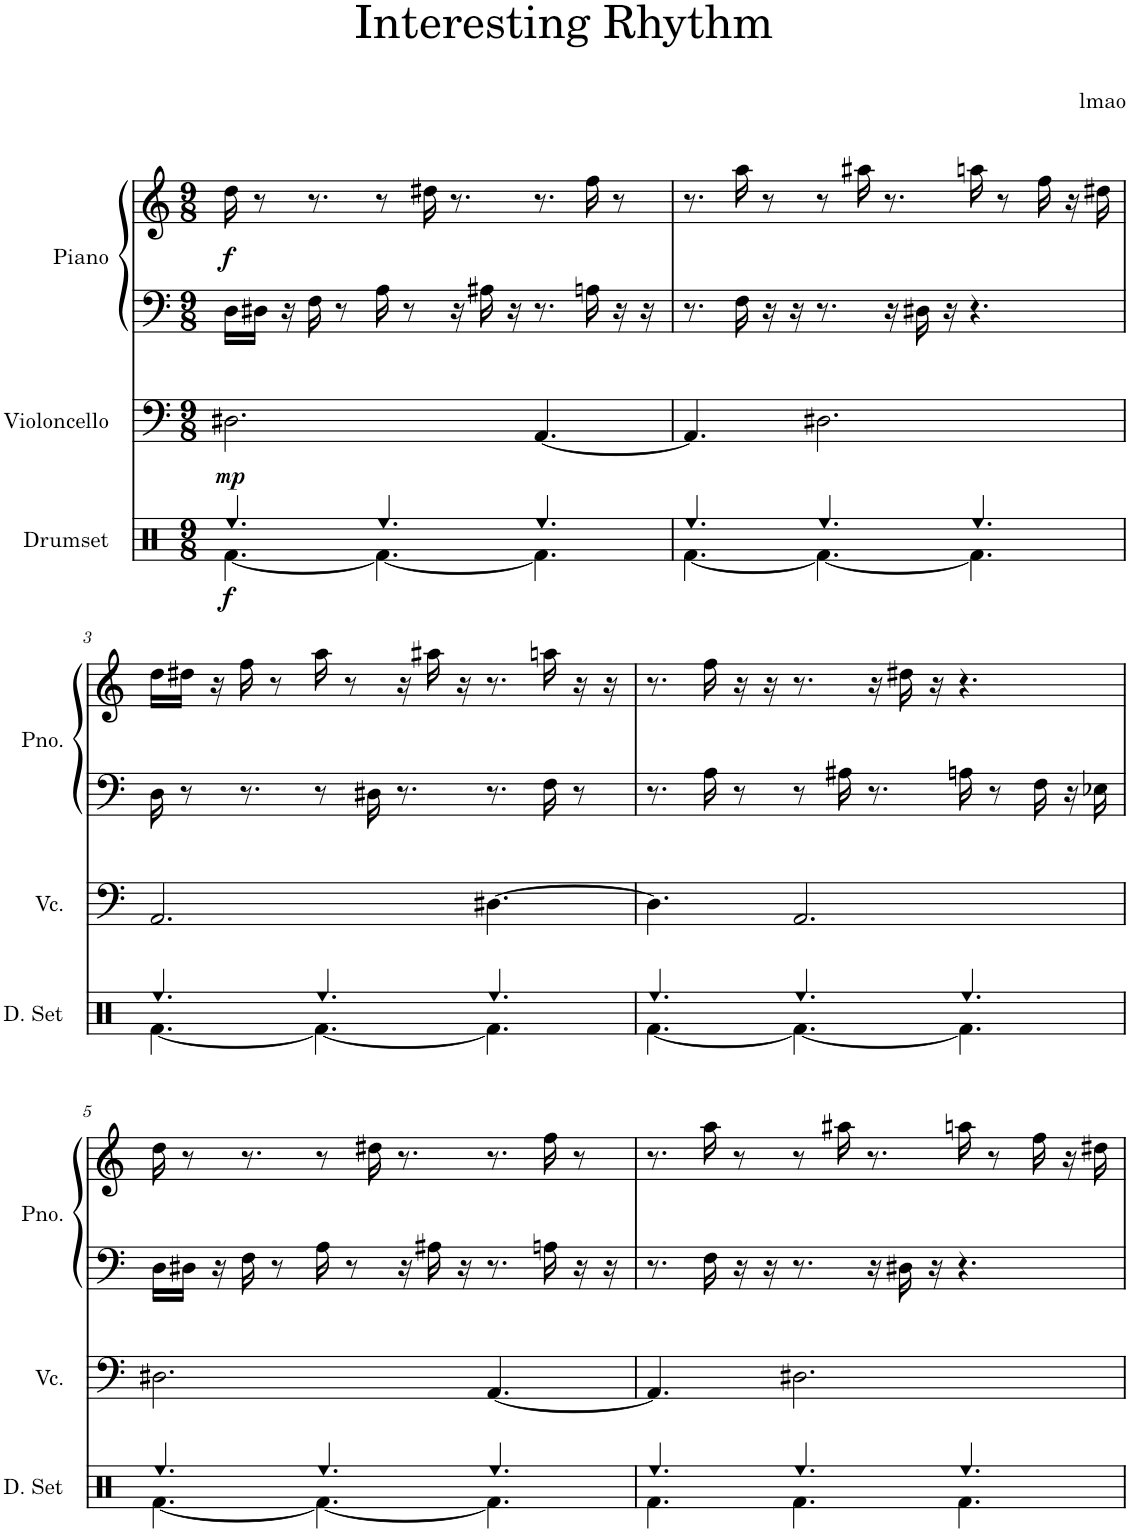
**kern	**dynam	**kern	**dynam	**kern	**kern	**dynam
*part3	*part3	*part2	*part2	*part1	*part1	*part1
*staff4	*staff4	*staff3	*staff3	*staff2	*staff1	*staff1/2
*I"Drumset	*	*I"Violoncello	*	*I"Piano	*	*
*I'D. Set	*	*I'Vc.	*	*I'Pno.	*	*
*clefX	*	*clefF4	*	*clefF4	*clefG2	*
*k[]	*	*k[]	*	*k[]	*k[]	*
*M9/8	*	*M9/8	*	*M9/8	*M9/8	*
=1	=1	=1	=1	=1	=1	=1
*^	*	*	*	*	*	*
!	!	!LO:DY:b	!	!LO:DY:b	!	!	!LO:DY:b
4.Ree/	[4.Rf\	f	2.D#X\	mp	16D\LL	16dd\	f
.	.	.	.	.	16D#X\JJ	8r	.
.	.	.	.	.	16r	.	.
.	.	.	.	.	16F\	8.r	.
.	.	.	.	.	8r	.	.
4.Ree/	4.Rf\_	.	.	.	16A\	8r	.
.	.	.	.	.	8r	.	.
.	.	.	.	.	.	16dd#X\	.
.	.	.	.	.	16r	8.r	.
.	.	.	.	.	16A#X\	.	.
.	.	.	.	.	16r	.	.
4.Ree/	4.Rf\]	.	[4.AA/	.	8.r	8.r	.
.	.	.	.	.	16An\	16ff\	.
.	.	.	.	.	16r	8r	.
.	.	.	.	.	16r	.	.
=2	=2	=2	=2	=2	=2	=2	=2
4.Ree/	[4.Rf\	.	4.AA/]	.	8.r	8.r	.
.	.	.	.	.	16F\	16aa\	.
.	.	.	.	.	16r	8r	.
.	.	.	.	.	16r	.	.
4.Ree/	4.Rf\_	.	2.D#X\	.	8.r	8r	.
.	.	.	.	.	.	16aa#X\	.
.	.	.	.	.	16r	8.r	.
.	.	.	.	.	16D#X\	.	.
.	.	.	.	.	16r	.	.
4.Ree/	4.Rf\]	.	.	.	4.r	16aan\	.
.	.	.	.	.	.	8r	.
.	.	.	.	.	.	16ff\	.
.	.	.	.	.	.	16r	.
.	.	.	.	.	.	16dd#X\	.
!!LO:LB:g=z
=3	=3	=3	=3	=3	=3	=3	=3
4.Ree/	[4.Rf\	.	2.AA/	.	16D\	16dd\LL	.
.	.	.	.	.	8r	16dd#X\JJ	.
.	.	.	.	.	.	16r	.
.	.	.	.	.	8.r	16ff\	.
.	.	.	.	.	.	8r	.
4.Ree/	4.Rf\_	.	.	.	8r	16aa\	.
.	.	.	.	.	.	8r	.
.	.	.	.	.	16D#X\	.	.
.	.	.	.	.	8.r	16r	.
.	.	.	.	.	.	16aa#X\	.
.	.	.	.	.	.	16r	.
4.Ree/	4.Rf\]	.	[4.D#X\	.	8.r	8.r	.
.	.	.	.	.	16F\	16aan\	.
.	.	.	.	.	8r	16r	.
.	.	.	.	.	.	16r	.
=4	=4	=4	=4	=4	=4	=4	=4
4.Ree/	[4.Rf\	.	4.D#\]	.	8.r	8.r	.
.	.	.	.	.	16A\	16ff\	.
.	.	.	.	.	8r	16r	.
.	.	.	.	.	.	16r	.
4.Ree/	4.Rf\_	.	2.AA/	.	8r	8.r	.
.	.	.	.	.	16A#X\	.	.
.	.	.	.	.	8.r	16r	.
.	.	.	.	.	.	16dd#X\	.
.	.	.	.	.	.	16r	.
4.Ree/	4.Rf\]	.	.	.	16An\	4.r	.
.	.	.	.	.	8r	.	.
.	.	.	.	.	16F\	.	.
.	.	.	.	.	16r	.	.
.	.	.	.	.	16E-X\	.	.
!!LO:LB:g=z
=5	=5	=5	=5	=5	=5	=5	=5
4.Ree/	[4.Rf\	.	2.D#X\	.	16D\LL	16dd\	.
.	.	.	.	.	16D#X\JJ	8r	.
.	.	.	.	.	16r	.	.
.	.	.	.	.	16F\	8.r	.
.	.	.	.	.	8r	.	.
4.Ree/	4.Rf\_	.	.	.	16A\	8r	.
.	.	.	.	.	8r	.	.
.	.	.	.	.	.	16dd#X\	.
.	.	.	.	.	16r	8.r	.
.	.	.	.	.	16A#X\	.	.
.	.	.	.	.	16r	.	.
4.Ree/	4.Rf\]	.	[4.AA/	.	8.r	8.r	.
.	.	.	.	.	16An\	16ff\	.
.	.	.	.	.	16r	8r	.
.	.	.	.	.	16r	.	.
=6	=6	=6	=6	=6	=6	=6	=6
4.Ree/	4.Rf\	.	4.AA/]	.	8.r	8.r	.
.	.	.	.	.	16F\	16aa\	.
.	.	.	.	.	16r	8r	.
.	.	.	.	.	16r	.	.
4.Ree/	4.Rf\	.	2.D#X\	.	8.r	8r	.
.	.	.	.	.	.	16aa#X\	.
.	.	.	.	.	16r	8.r	.
.	.	.	.	.	16D#X\	.	.
.	.	.	.	.	16r	.	.
4.Ree/	4.Rf\	.	.	.	4.r	16aan\	.
.	.	.	.	.	.	8r	.
.	.	.	.	.	.	16ff\	.
.	.	.	.	.	.	16r	.
.	.	.	.	.	.	16dd#X\	.
*v	*v	*	*	*	*	*	*
=	=	=	=	=	=	=
*-	*-	*-	*-	*-	*-	*-
